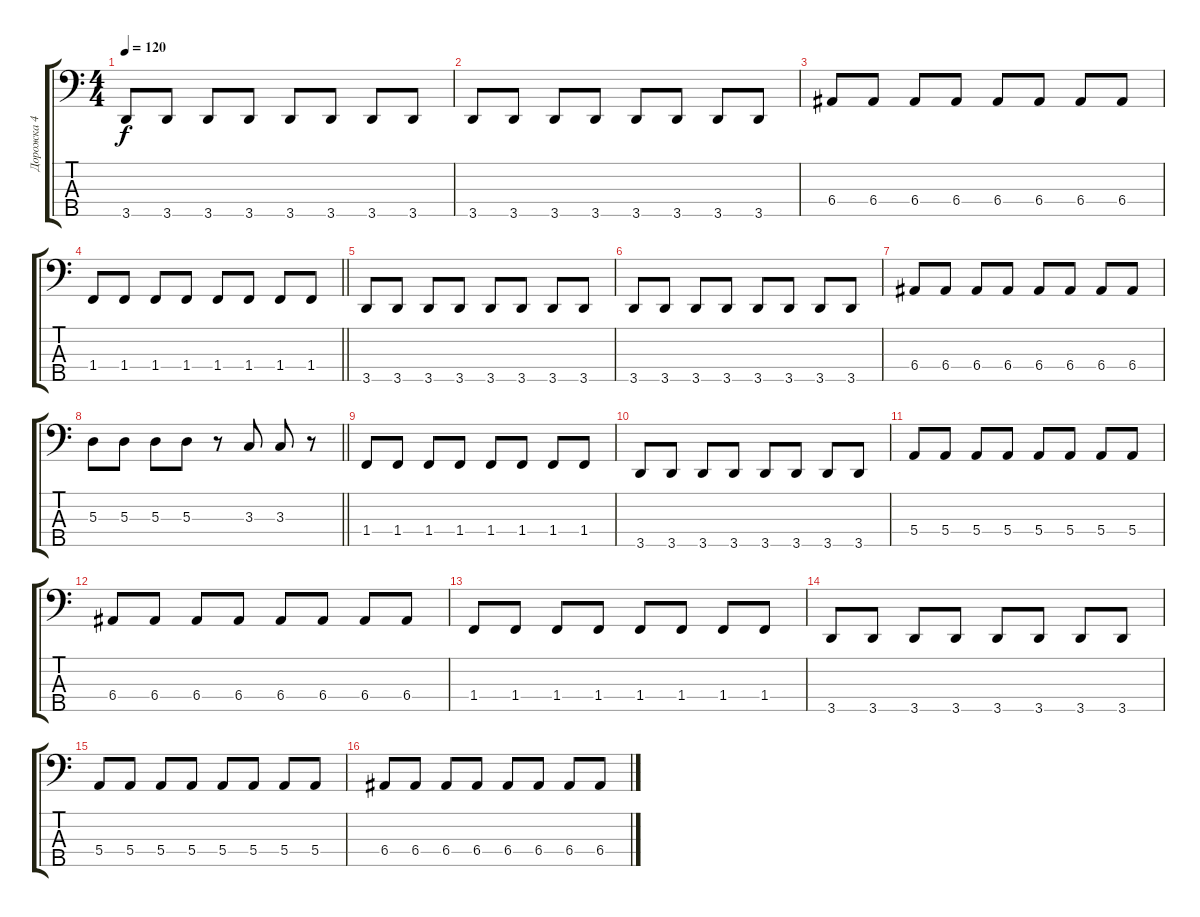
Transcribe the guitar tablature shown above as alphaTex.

\track ("Дорожка 4" "Дорожка 4") {instrument electricbassfinger}
\staff {score tabs}
\tuning (G2 D2 A1 E1 B0) {hide}
\ts (4 4)
\tempo 120
\clef f4
\ks c
3.5.8{dy f} 3.5.8 3.5.8 3.5.8 3.5.8 3.5.8 3.5.8 3.5.8 |
3.5.8 3.5.8 3.5.8 3.5.8 3.5.8 3.5.8 3.5.8 3.5.8 |
6.4.8 6.4.8 6.4.8 6.4.8 6.4.8 6.4.8 6.4.8 6.4.8 |
\barLineRight lightlight
1.4.8 1.4.8 1.4.8 1.4.8 1.4.8 1.4.8 1.4.8 1.4.8 |
3.5.8 3.5.8 3.5.8 3.5.8 3.5.8 3.5.8 3.5.8 3.5.8 |
3.5.8 3.5.8 3.5.8 3.5.8 3.5.8 3.5.8 3.5.8 3.5.8 |
6.4.8 6.4.8 6.4.8 6.4.8 6.4.8 6.4.8 6.4.8 6.4.8 |
\barLineRight lightlight
5.3.8 5.3.8 5.3.8 5.3.8 r.8 3.3.8 3.3.8 r.8 |
1.4.8 1.4.8 1.4.8 1.4.8 1.4.8 1.4.8 1.4.8 1.4.8 |
3.5.8 3.5.8 3.5.8 3.5.8 3.5.8 3.5.8 3.5.8 3.5.8 |
5.4.8 5.4.8 5.4.8 5.4.8 5.4.8 5.4.8 5.4.8 5.4.8 |
6.4.8 6.4.8 6.4.8 6.4.8 6.4.8 6.4.8 6.4.8 6.4.8 |
1.4.8 1.4.8 1.4.8 1.4.8 1.4.8 1.4.8 1.4.8 1.4.8 |
3.5.8 3.5.8 3.5.8 3.5.8 3.5.8 3.5.8 3.5.8 3.5.8 |
5.4.8 5.4.8 5.4.8 5.4.8 5.4.8 5.4.8 5.4.8 5.4.8 |
6.4.8 6.4.8 6.4.8 6.4.8 6.4.8 6.4.8 6.4.8 6.4.8
